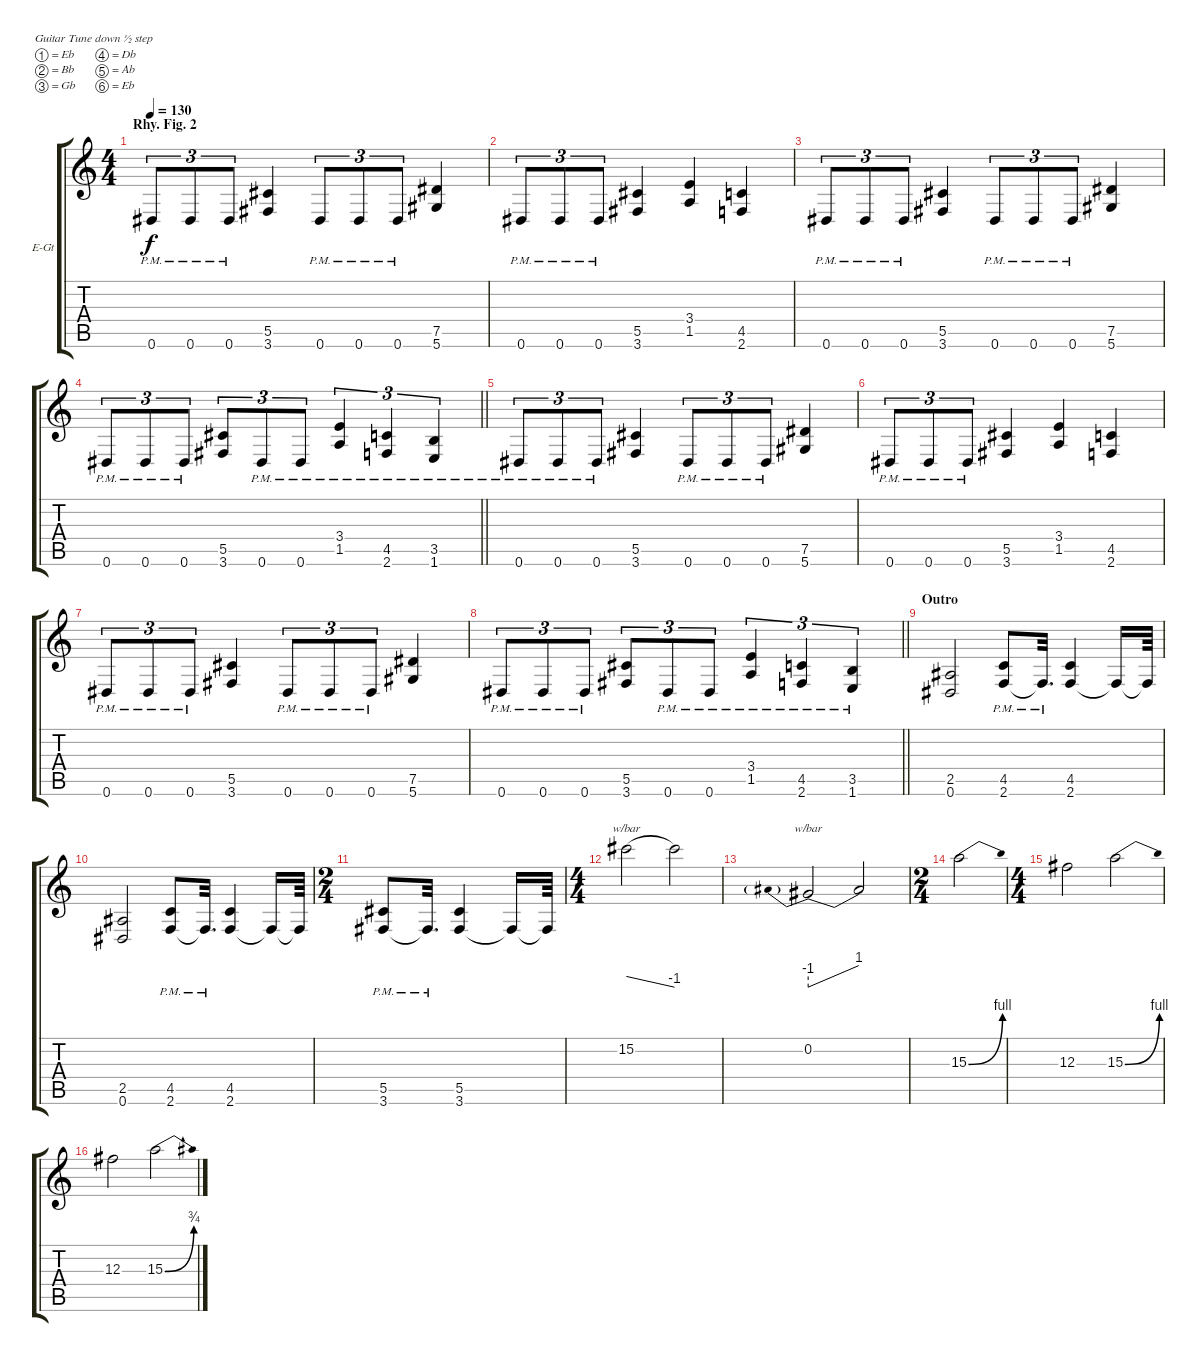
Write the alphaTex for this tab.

\bracketExtendMode groupsimilarinstruments
\firstSystemTrackNameOrientation horizontal
\otherSystemsTrackNameOrientation horizontal
\track ("Lead Guitar" "E-Gt") {instrument distortionguitar}
\staff {score tabs}
\tuning (Eb4 Bb3 Gb3 Db3 Ab2 Eb2)
\ts (4 4)
\section ("" "Rhy. Fig. 2")
\tempo 130
\clef g2
\scale
0.333333
\ks c
0.6{pm}.8{tu (3 2) dy f} 0.6{pm}.8{tu (3 2)} 0.6{pm}.8{tu (3 2)} (5.5 3.6).4 0.6{pm}.8{tu (3 2)} 0.6{pm}.8{tu (3 2)} 0.6{pm}.8{tu (3 2)} (7.5 5.6).4 |
\scale
0.333333 0.6{pm}.8{tu (3 2)} 0.6{pm}.8{tu (3 2)} 0.6{pm}.8{tu (3 2)} (5.5 3.6).4 (3.4 1.5).4 (4.5 2.6).4 |
\scale
0.333333 0.6{pm}.8{tu (3 2)} 0.6{pm}.8{tu (3 2)} 0.6{pm}.8{tu (3 2)} (5.5 3.6).4 0.6{pm}.8{tu (3 2)} 0.6{pm}.8{tu (3 2)} 0.6{pm}.8{tu (3 2)} (7.5 5.6).4 |
\scale
0.333333
\barLineRight lightlight
0.6{pm}.8{tu (3 2)} 0.6{pm}.8{tu (3 2)} 0.6{pm}.8{tu (3 2)} (5.5 3.6).8{tu (3 2)} 0.6{pm}.8{tu (3 2)} 0.6{pm}.8{tu (3 2)} (3.4{pm} 1.5{pm}).4{tu (3 2)} (4.5{pm} 2.6{pm}).4{tu (3 2)} (3.5{pm} 1.6{pm}).4{tu (3 2)} |
\scale
0.333333 0.6{pm}.8{tu (3 2)} 0.6{pm}.8{tu (3 2)} 0.6{pm}.8{tu (3 2)} (5.5 3.6).4 0.6{pm}.8{tu (3 2)} 0.6{pm}.8{tu (3 2)} 0.6{pm}.8{tu (3 2)} (7.5 5.6).4 |
\scale
0.333333 0.6{pm}.8{tu (3 2)} 0.6{pm}.8{tu (3 2)} 0.6{pm}.8{tu (3 2)} (5.5 3.6).4 (3.4 1.5).4 (4.5 2.6).4 |
\scale
0.333333 0.6{pm}.8{tu (3 2)} 0.6{pm}.8{tu (3 2)} 0.6{pm}.8{tu (3 2)} (5.5 3.6).4 0.6{pm}.8{tu (3 2)} 0.6{pm}.8{tu (3 2)} 0.6{pm}.8{tu (3 2)} (7.5 5.6).4 |
\scale
0.333333
\barLineRight lightlight
0.6{pm}.8{tu (3 2)} 0.6{pm}.8{tu (3 2)} 0.6{pm}.8{tu (3 2)} (5.5 3.6).8{tu (3 2)} 0.6{pm}.8{tu (3 2)} 0.6{pm}.8{tu (3 2)} (3.4{pm} 1.5{pm}).4{tu (3 2)} (4.5{pm} 2.6{pm}).4{tu (3 2)} (3.5{pm} 1.6{pm}).4{tu (3 2)} |
\section ("" "Outro")
\scale
0.257261 (2.5 0.6).2 (2.6{pm} 4.5{pm}).8 2.6{pm t}.32{d} (2.6 4.5).4 2.6{t}.16 2.6{t}.64 |
\scale
0.257261 (2.5 0.6).2 (2.6{pm} 4.5{pm}).8 2.6{pm t}.32{d} (2.6 4.5).4 2.6{t}.16 2.6{t}.64 |
\ts (2 4)
\scale
0.485477 (3.6{pm} 5.5{pm}).8 3.6{pm t}.32{d} (3.6 5.5).4 3.6{t}.16 3.6{t}.64 |
\ts (4 4)
\scale
0.39527 15.2.2{tbe (dive default 0 0 60 -4)} 15.2{t}.2 |
\scale
0.209459 0.2.2{tbe (predivedive default 0 -4 60 4)} 0.2{t}.2 |
\ts (2 4)
\scale
0.39527 15.3{be (bend 0 0 59.4 4)}.2 |
\ts (4 4)
\scale
0.39527 12.3.2 15.3{be (bend 0 0 60 4)}.2 |
\scale
0.209459 12.3.2 15.3{be (bend 0 0 60 3)}.2
